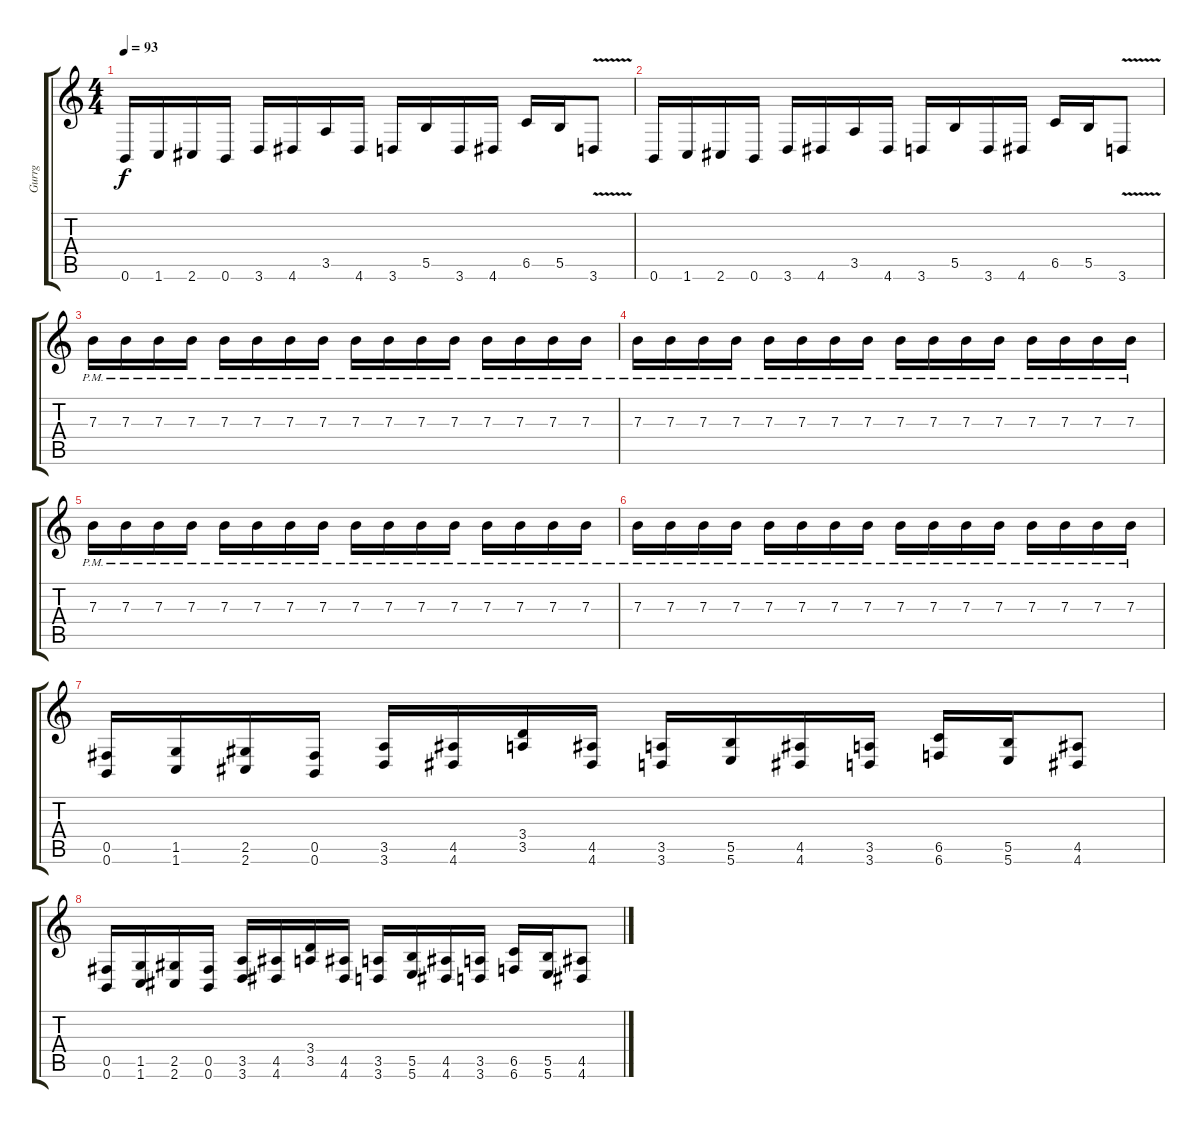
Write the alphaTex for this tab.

\track ("Gurrg" "Gurrg") {instrument electricguitarclean}
\staff {score tabs}
\tuning (Db4 Ab3 E3 B2 Gb2 B1) {hide}
\ts (4 4)
\tempo 93
\clef g2
\ks c
0.6.16{dy f} 1.6.16 2.6.16 0.6.16 3.6.16 4.6.16 3.5.16 4.6.16 3.6.16 5.5.16 3.6.16 4.6.16 6.5.16 5.5.16 3.6{v}.8 |
0.6.16 1.6.16 2.6.16 0.6.16 3.6.16 4.6.16 3.5.16 4.6.16 3.6.16 5.5.16 3.6.16 4.6.16 6.5.16 5.5.16 3.6{v}.8 |
7.3{pm}.16 7.3{pm}.16 7.3{pm}.16 7.3{pm}.16 7.3{pm}.16 7.3{pm}.16 7.3{pm}.16 7.3{pm}.16 7.3{pm}.16 7.3{pm}.16 7.3{pm}.16 7.3{pm}.16 7.3{pm}.16 7.3{pm}.16 7.3{pm}.16 7.3{pm}.16 |
7.3{pm}.16 7.3{pm}.16 7.3{pm}.16 7.3{pm}.16 7.3{pm}.16 7.3{pm}.16 7.3{pm}.16 7.3{pm}.16 7.3{pm}.16 7.3{pm}.16 7.3{pm}.16 7.3{pm}.16 7.3{pm}.16 7.3{pm}.16 7.3{pm}.16 7.3{pm}.16 |
7.3{pm}.16 7.3{pm}.16 7.3{pm}.16 7.3{pm}.16 7.3{pm}.16 7.3{pm}.16 7.3{pm}.16 7.3{pm}.16 7.3{pm}.16 7.3{pm}.16 7.3{pm}.16 7.3{pm}.16 7.3{pm}.16 7.3{pm}.16 7.3{pm}.16 7.3{pm}.16 |
7.3{pm}.16 7.3{pm}.16 7.3{pm}.16 7.3{pm}.16 7.3{pm}.16 7.3{pm}.16 7.3{pm}.16 7.3{pm}.16 7.3{pm}.16 7.3{pm}.16 7.3{pm}.16 7.3{pm}.16 7.3{pm}.16 7.3{pm}.16 7.3{pm}.16 7.3{pm}.16 |
(0.5 0.6).16 (1.5 1.6).16 (2.5 2.6).16 (0.5 0.6).16 (3.5 3.6).16 (4.5 4.6).16 (3.4 3.5).16 (4.5 4.6).16 (3.5 3.6).16 (5.5 5.6).16 (4.5 4.6).16 (3.5 3.6).16 (6.5 6.6).16 (5.5 5.6).16 (4.5 4.6).8 |
(0.5 0.6).16 (1.5 1.6).16 (2.5 2.6).16 (0.5 0.6).16 (3.5 3.6).16 (4.5 4.6).16 (3.4 3.5).16 (4.5 4.6).16 (3.5 3.6).16 (5.5 5.6).16 (4.5 4.6).16 (3.5 3.6).16 (6.5 6.6).16 (5.5 5.6).16 (4.5 4.6).8
